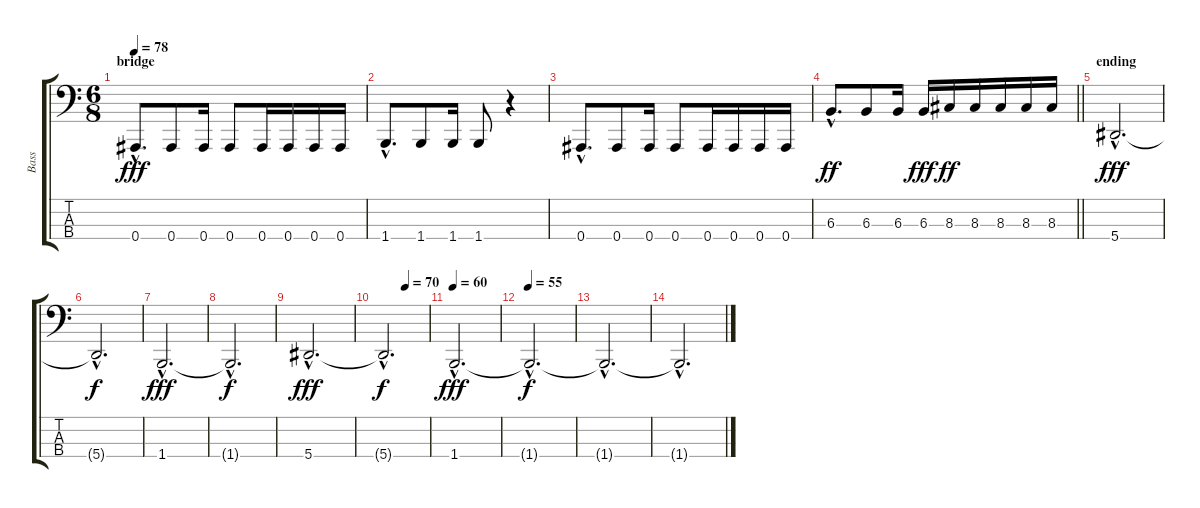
\track ("Bass" "Bass") {instrument electricbassfinger}
\staff {score tabs}
\tuning (Eb2 Bb1 F1 Bb0) {hide}
\ts (6 8)
\section ("" "bridge")
\tempo 78
\clef f4
\ks c
0.4{hac}.8{d dy fff} 0.4.8 0.4.16 0.4.8 0.4.16 0.4.16 0.4.16 0.4.16 |
1.4{hac}.8{d} 1.4.8 1.4.16 1.4.8 r.4 |
0.4{hac}.8{d} 0.4.8 0.4.16 0.4.8 0.4.16 0.4.16 0.4.16 0.4.16 |
\barLineRight lightlight
6.3{hac}.8{d dy ff} 6.3.8 6.3.16 6.3.16{dy fff} 8.3.16{dy ff} 8.3.16 8.3.16 8.3.16 8.3.16 |
\section ("" "ending")
5.4{hac}.2{d dy fff} |
5.4{hac t}.2{d dy f} |
1.4{hac}.2{d dy fff} |
1.4{hac t}.2{d dy f} |
5.4{hac}.2{d dy fff} |
\tempo (70 0.5)
5.4{hac t}.2{d dy f} |
\tempo 60
1.4{hac}.2{d dy fff} |
\tempo 55
1.4{hac t}.2{d dy f} |
1.4{hac t}.2{d} |
1.4{hac t}.2{d}
